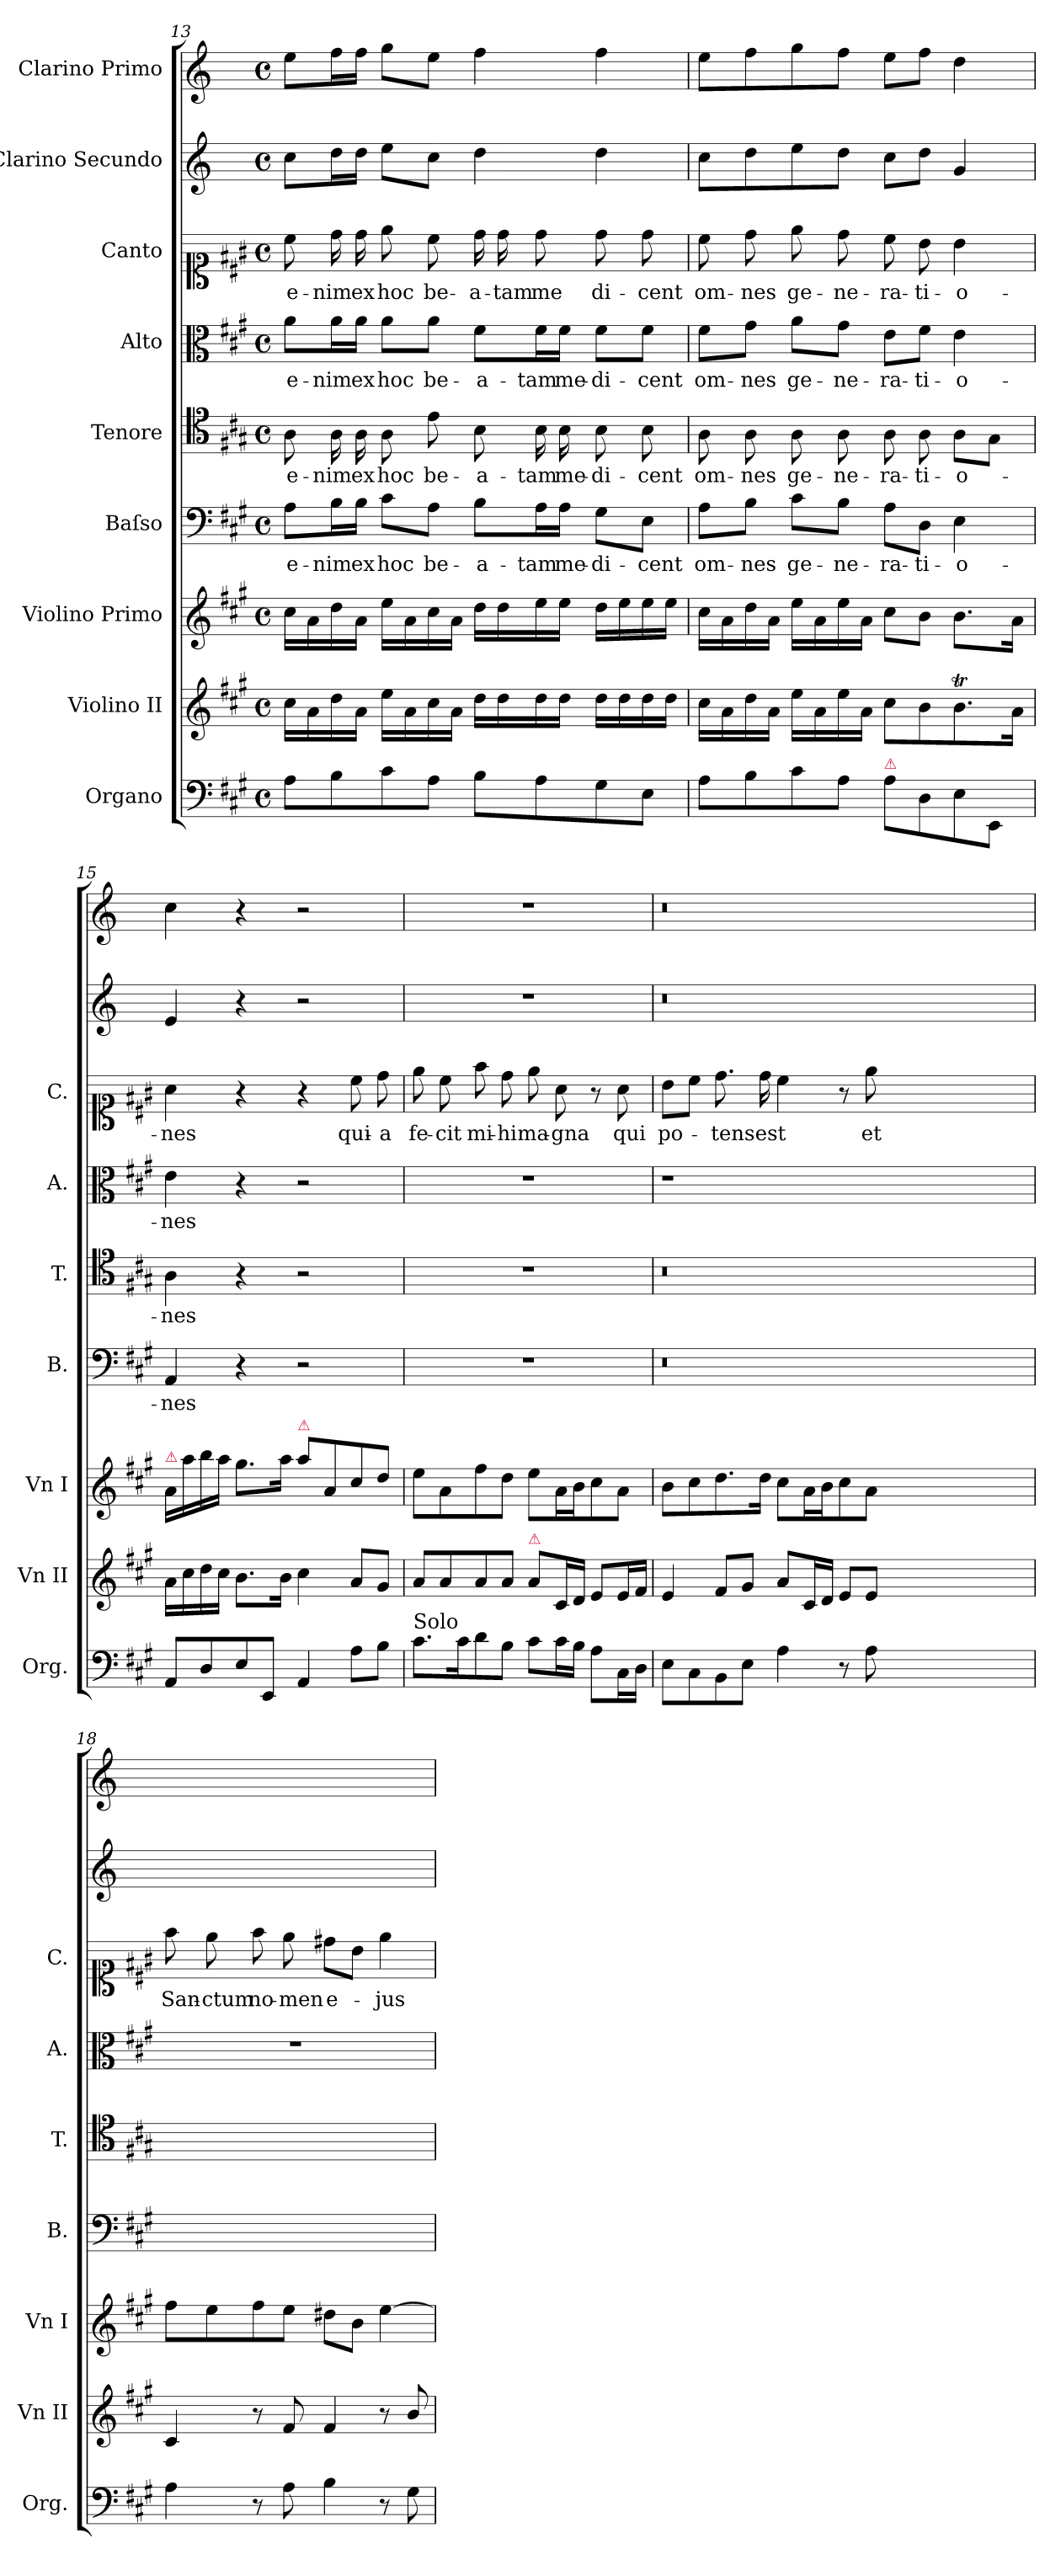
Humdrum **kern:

**kern	**kern	**kern	**kern	**text	**kern	**text	**kern	**text	**kern	**text	**kern	**kern
*part9	*part8	*part7	*part6	*part6	*part5	*part5	*part4	*part4	*part3	*part3	*part2	*part1
*staff9	*staff8	*staff7	*staff6	*staff6	*staff5	*staff5	*staff4	*staff4	*staff3	*staff3	*staff2	*staff1
*I"Organo	*I"Violino II	*I"Violino Primo	*I"Baſso	*	*I"Tenore	*	*I"Alto	*	*I"Canto	*	*I"Clarino Secundo	*I"Clarino Primo
*I'Org.	*I'Vn II	*I'Vn I	*I'B.	*	*I'T.	*	*I'A.	*	*I'C.	*	*	*
*clefF4	*clefG2	*clefG2	*clefF4	*	*clefC4	*	*clefC3	*	*clefC1	*	*clefG2	*clefG2
*	*	*	*	*	*	*	*	*	*	*	*ITrd2c3	*ITrd2c3
*k[f#c#g#]	*k[f#c#g#]	*k[f#c#g#]	*k[f#c#g#]	*	*k[f#c#g#]	*	*k[f#c#g#]	*	*k[f#c#g#]	*	*k[f#c#g#]	*k[f#c#g#]
*A:	*A:	*A:	*A:	*	*A:	*	*A:	*	*A:	*	*A:	*A:
*M4/4	*M4/4	*M4/4	*M4/4	*	*M4/4	*	*M4/4	*	*M4/4	*	*M4/4	*M4/4
*met(c)	*met(c)	*met(c)	*met(c)	*	*met(c)	*	*met(c)	*	*met(c)	*	*met(c)	*met(c)
=13	=13	=13	=13	=13	=13	=13	=13	=13	=13	=13	=13	=13
8A\L	16cc#\LL	16cc#\LL	8A\L	e-	8A\	e-	8a\L	e-	8cc#\	e-	8a\L	8cc#\L
.	16a\	16a\	.	.	.	.	.	.	.	.	.	.
8B\	16dd\	16dd\	16B\L	-nim	16A\	-nim	16a\L	-nim	16dd\	-nim	16b\L	16dd\L
.	16a\JJ	16a\JJ	16B\JJ	ex	16A\	ex	16a\JJ	ex	16dd\	ex	16b\JJ	16dd\JJ
8c#\	16ee\LL	16ee\LL	8c#\L	hoc	8A\	hoc	8a\L	hoc	8ee\	hoc	8cc#\L	8ee\L
.	16a\	16a\	.	.	.	.	.	.	.	.	.	.
8A\J	16cc#\	16cc#\	8A\J	be-	8e\	be-	8a\J	be-	8cc#\	be-	8a\J	8cc#\J
.	16a\JJ	16a\JJ	.	.	.	.	.	.	.	.	.	.
8B\L	16dd\LL	16dd\LL	8B\L	-a-	8B\	-a-	8f#\L	-a-	16dd\	-a-	4b\	4dd\
.	16dd\	16dd\	.	.	.	.	.	.	16dd\	-tam	.	.
8A\	16dd\	16ee\	16A\L	-tam	16B\	-tam	16f#\L	-tam	8dd\	me	.	.
.	16dd\JJ	16ee\JJ	16A\JJ	me-	16B\	me-	16f#\JJ	me-	.	.	.	.
8G#\	16dd\LL	16dd\LL	8G#\L	-di-	8B\	-di-	8f#\L	-di-	8dd\	di-	4b\	4dd\
.	16dd\	16ee\	.	.	.	.	.	.	.	.	.	.
8E\J	16dd\	16ee\	8E\J	-cent	8B\	-cent	8f#\J	-cent	8dd\	-cent	.	.
.	16dd\JJ	16ee\JJ	.	.	.	.	.	.	.	.	.	.
=14	=14	=14	=14	=14	=14	=14	=14	=14	=14	=14	=14	=14
8A\L	16cc#\LL	16cc#\LL	8A\L	om-	8A\	om-	8f#\L	om-	8cc#\	om-	8a\L	8cc#\L
.	16a\	16a\	.	.	.	.	.	.	.	.	.	.
8B\	16dd\	16dd\	8B\J	-nes	8A\	-nes	8g#\J	-nes	8dd\	-nes	8b\	8dd\
.	16a\JJ	16a\JJ	.	.	.	.	.	.	.	.	.	.
8c#\	16ee\LL	16ee\LL	8c#\L	ge-	8A\	ge-	8a\L	ge-	8ee\	ge-	8cc#\	8ee\
.	16a\	16a\	.	.	.	.	.	.	.	.	.	.
8A\J	16ee\	16ee\	8B\J	-ne-	8A\	-ne-	8g#\J	-ne-	8dd\	-ne-	8b\J	8dd\J
.	16a\JJ	16a\JJ	.	.	.	.	.	.	.	.	.	.
!LO:TX:a:color=crimson:t=⚠	!	!	!	!	!	!	!	!	!	!	!	!
8A\L	8cc#\L	8cc#\L	8A\L	-ra-	8A\	-ra-	8e\L	-ra-	8cc#\	-ra-	8a\L	8cc#\L
8D\	8b\	8b\J	8D\J	-ti-	8A\	-ti-	8f#\J	-ti-	8b\	-ti-	8b\J	8dd\J
8E\	8.bT\	8.b\L	4E\	-o-	8A\L	-o-	4e\	-o-	4b\	-o-	4e/	4b\
8EE/J	.	.	.	.	8G#\J	.	.	.	.	.	.	.
.	16a\Jk	16a\Jk	.	.	.	.	.	.	.	.	.	.
=15	=15	=15	=15	=15	=15	=15	=15	=15	=15	=15	=15	=15
!	!	!LO:TX:a:color=crimson:t=⚠	!	!	!	!	!	!	!	!	!	!
8AA/L	16a\LL	16a/LL	4AA/	-nes	4A\	-nes	4e\	-nes	4a\	-nes	4c#/	4a\
.	16cc#\	16aa\	.	.	.	.	.	.	.	.	.	.
8D/	16dd\	16bb\	.	.	.	.	.	.	.	.	.	.
.	16cc#\JJ	16aa\JJ	.	.	.	.	.	.	.	.	.	.
8E/	8.b\L	8.gg#\L	4r	.	4r	.	4r	.	4r	.	4r	4r
8EE/J	.	.	.	.	.	.	.	.	.	.	.	.
.	16b\Jk	16aa\Jk	.	.	.	.	.	.	.	.	.	.
!	!	!LO:TX:a:color=crimson:t=⚠	!	!	!	!	!	!	!	!	!	!
4AA/	4cc#\	8aa\L	2r	.	2r	.	2r	.	4r	.	2r	2r
.	.	8a/	.	.	.	.	.	.	.	.	.	.
8A\L	8a/L	8cc#/	.	.	.	.	.	.	8cc#\	qui-	.	.
8B\J	8g#/J	8dd/J	.	.	.	.	.	.	8dd\	-a	.	.
=16	=16	=16	=16	=16	=16	=16	=16	=16	=16	=16	=16	=16
!LO:TX:a:t=Solo	!	!	!	!	!	!	!	!	!	!	!	!
8.c#\L	8a/L	8ee\L	1r	.	1r	.	1r	.	8ee\	fe-	1r	1r
.	8a/	8a\	.	.	.	.	.	.	8cc#\	-cit	.	.
16c#\K	.	.	.	.	.	.	.	.	.	.	.	.
8d\	8a/	8ff#\	.	.	.	.	.	.	8ff#\	mi-	.	.
8B\J	8a/J	8dd\J	.	.	.	.	.	.	8dd\	-hi	.	.
!	!LO:TX:a:color=crimson:t=⚠	!	!	!	!	!	!	!	!	!	!	!
8c#\L	8a\L	8ee\L	.	.	.	.	.	.	8ee\	ma-	.	.
16c#\L	16c#/L	16a\L	.	.	.	.	.	.	8a\	-gna	.	.
16B\JJ	16d/JJ	16b\J	.	.	.	.	.	.	.	.	.	.
8A\L	8e/L	8cc#\	.	.	.	.	.	.	8r	.	.	.
16C#\L	16e/L	8a\J	.	.	.	.	.	.	8a\	qui	.	.
16D\JJ	16f#/JJ	.	.	.	.	.	.	.	.	.	.	.
=17	=17	=17	=17	=17	=17	=17	=17	=17	=17	=17	=17	=17
8E\L	4e/	8b\L	0.r	.	0.r	.	1r	.	8b\L	po-	0.r	0.r
8C#\	.	8cc#\	.	.	.	.	.	.	8cc#\J	.	.	.
8BB\	8f#/L	8.dd\	.	.	.	.	.	.	8.dd\	-tens	.	.
8E\J	8g#/J	.	.	.	.	.	.	.	.	.	.	.
.	.	16dd\Jk	.	.	.	.	.	.	16dd\	est	.	.
4A\	8a/L	8cc#\L	.	.	.	.	.	.	4cc#\	.	.	.
.	16c#/L	16a\L	.	.	.	.	.	.	.	.	.	.
.	16d/JJ	16b\J	.	.	.	.	.	.	.	.	.	.
8r	8e/L	8cc#\	.	.	.	.	.	.	8r	.	.	.
8A\	8e/J	8a\J	.	.	.	.	.	.	8ee\	et	.	.
0ryy	0ryy	0ryy	.	.	.	.	0ryy	.	0ryy	.	.	.
=18	=18	=18	=18	=18	=18	=18	=18	=18	=18	=18	=18	=18
4A\	4c#/	8ff#\L	1ryy	.	1ryy	.	1r	.	8ff#\	San-	1ryy	1ryy
.	.	8ee\	.	.	.	.	.	.	8ee\	-ctum	.	.
8r	8r	8ff#\	.	.	.	.	.	.	8ff#\	no-	.	.
8A\	8f#/	8ee\J	.	.	.	.	.	.	8ee\	-men	.	.
4B\	4f#/	8dd#X\L	.	.	.	.	.	.	8dd#X\L	e-	.	.
.	.	8b\J	.	.	.	.	.	.	8b\J	.	.	.
8r	8r	[4ee\	.	.	.	.	.	.	4ee\	-jus	.	.
8G#\	8b/	.	.	.	.	.	.	.	.	.	.	.
=	=	=	=	=	=	=	=	=	=	=	=	=
*-	*-	*-	*-	*-	*-	*-	*-	*-	*-	*-	*-	*-
